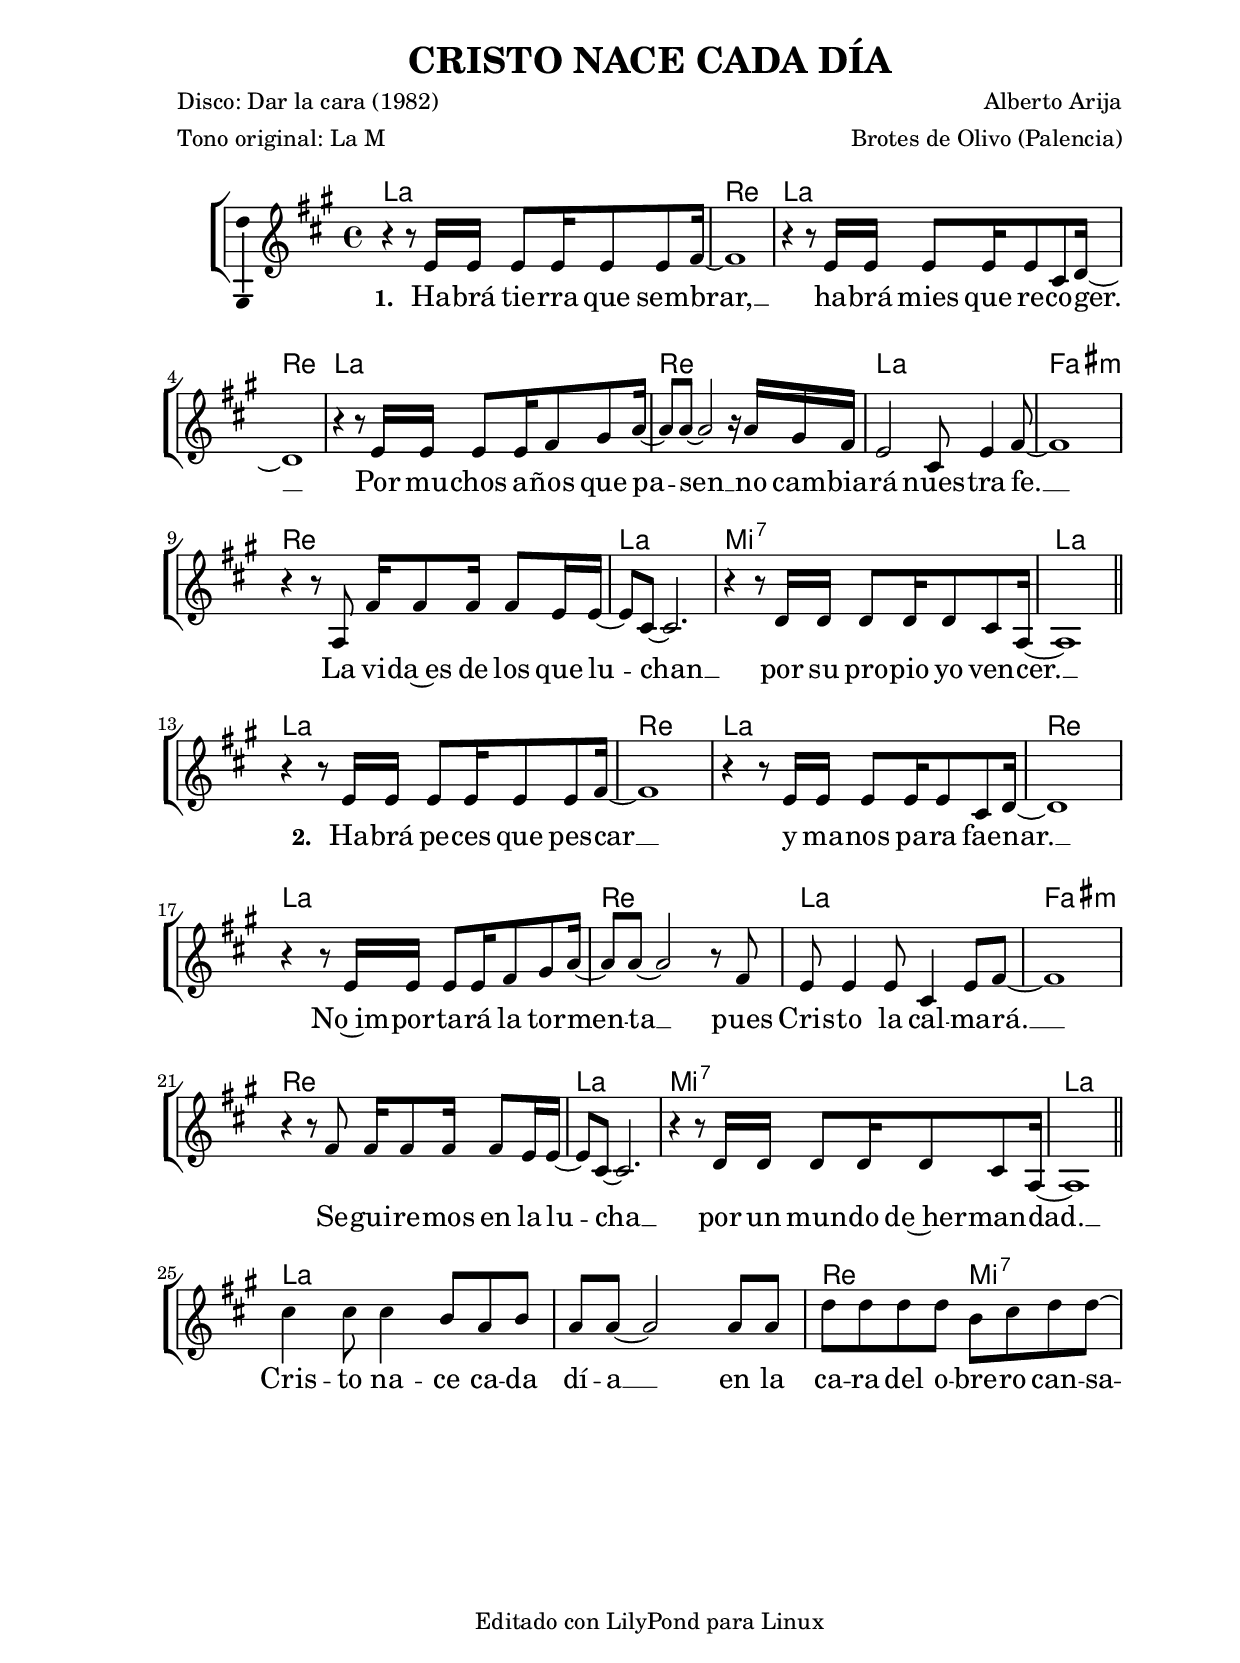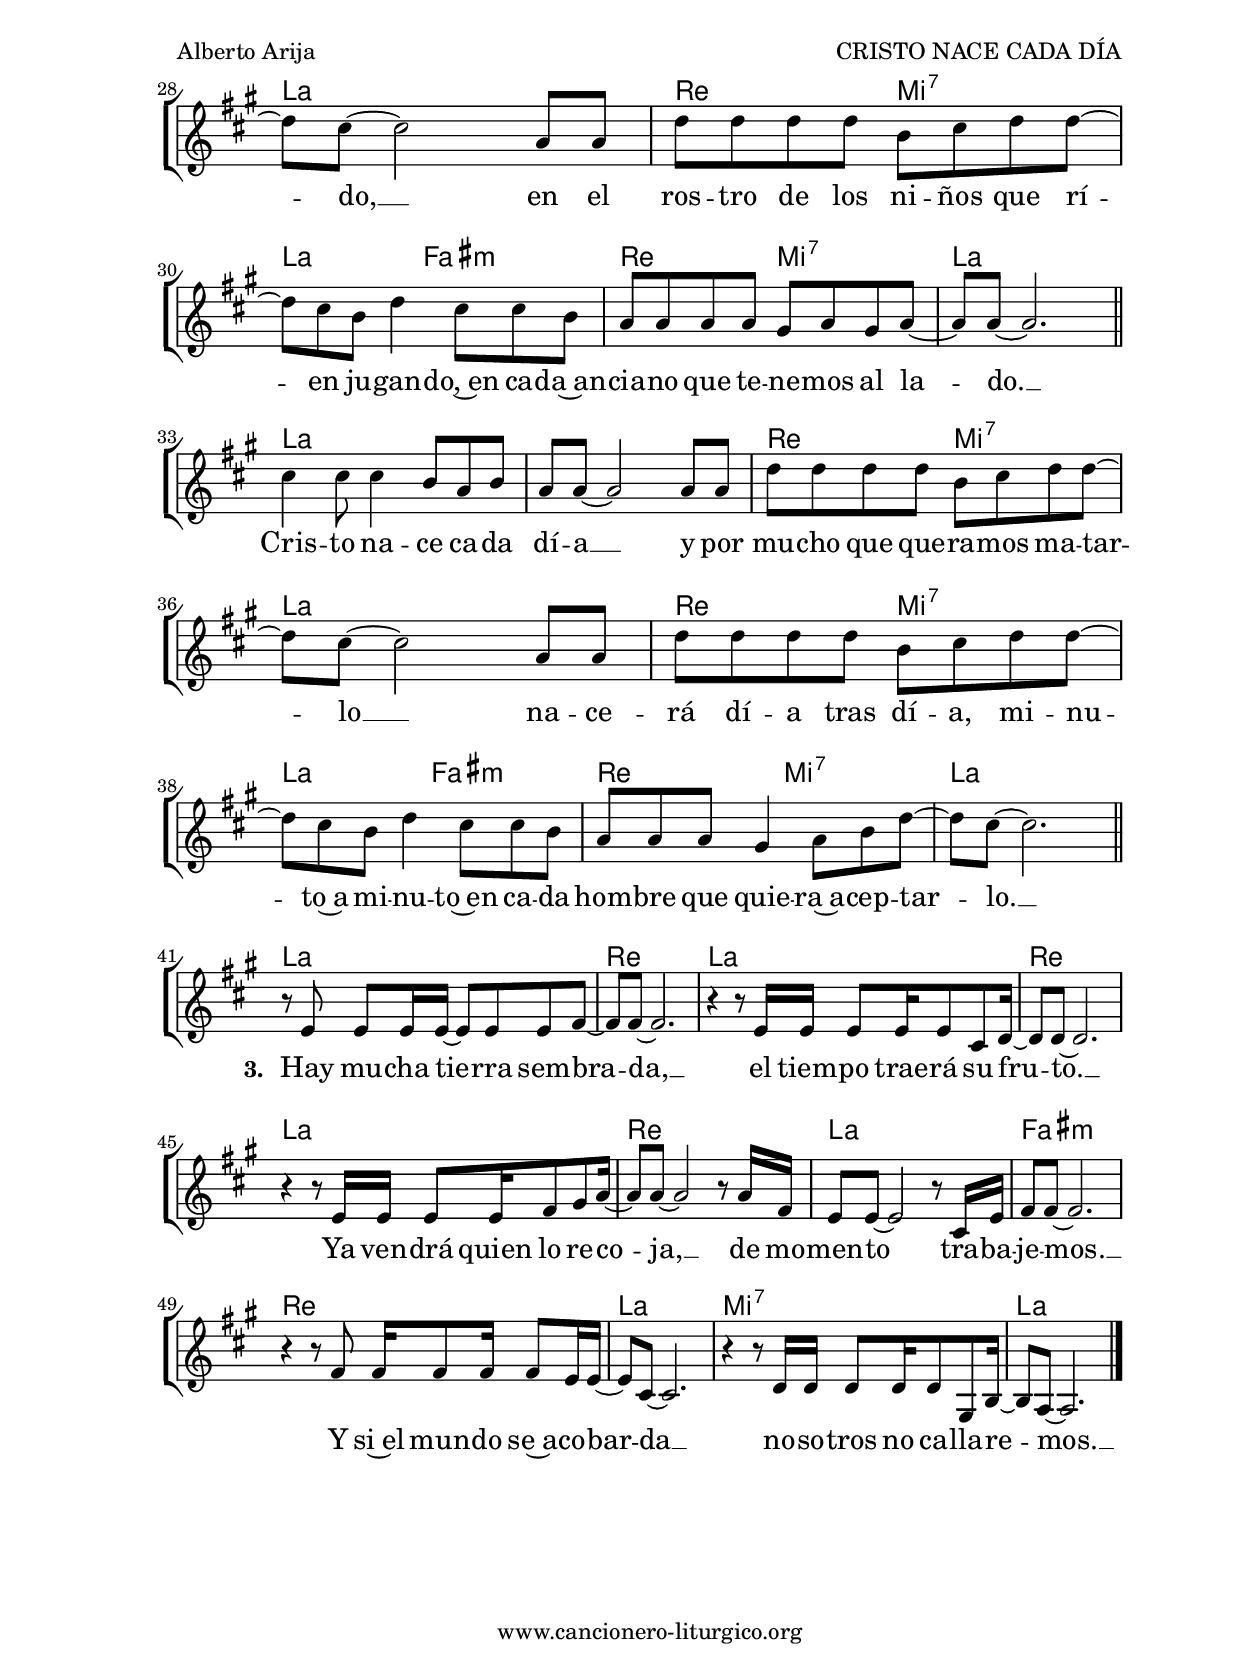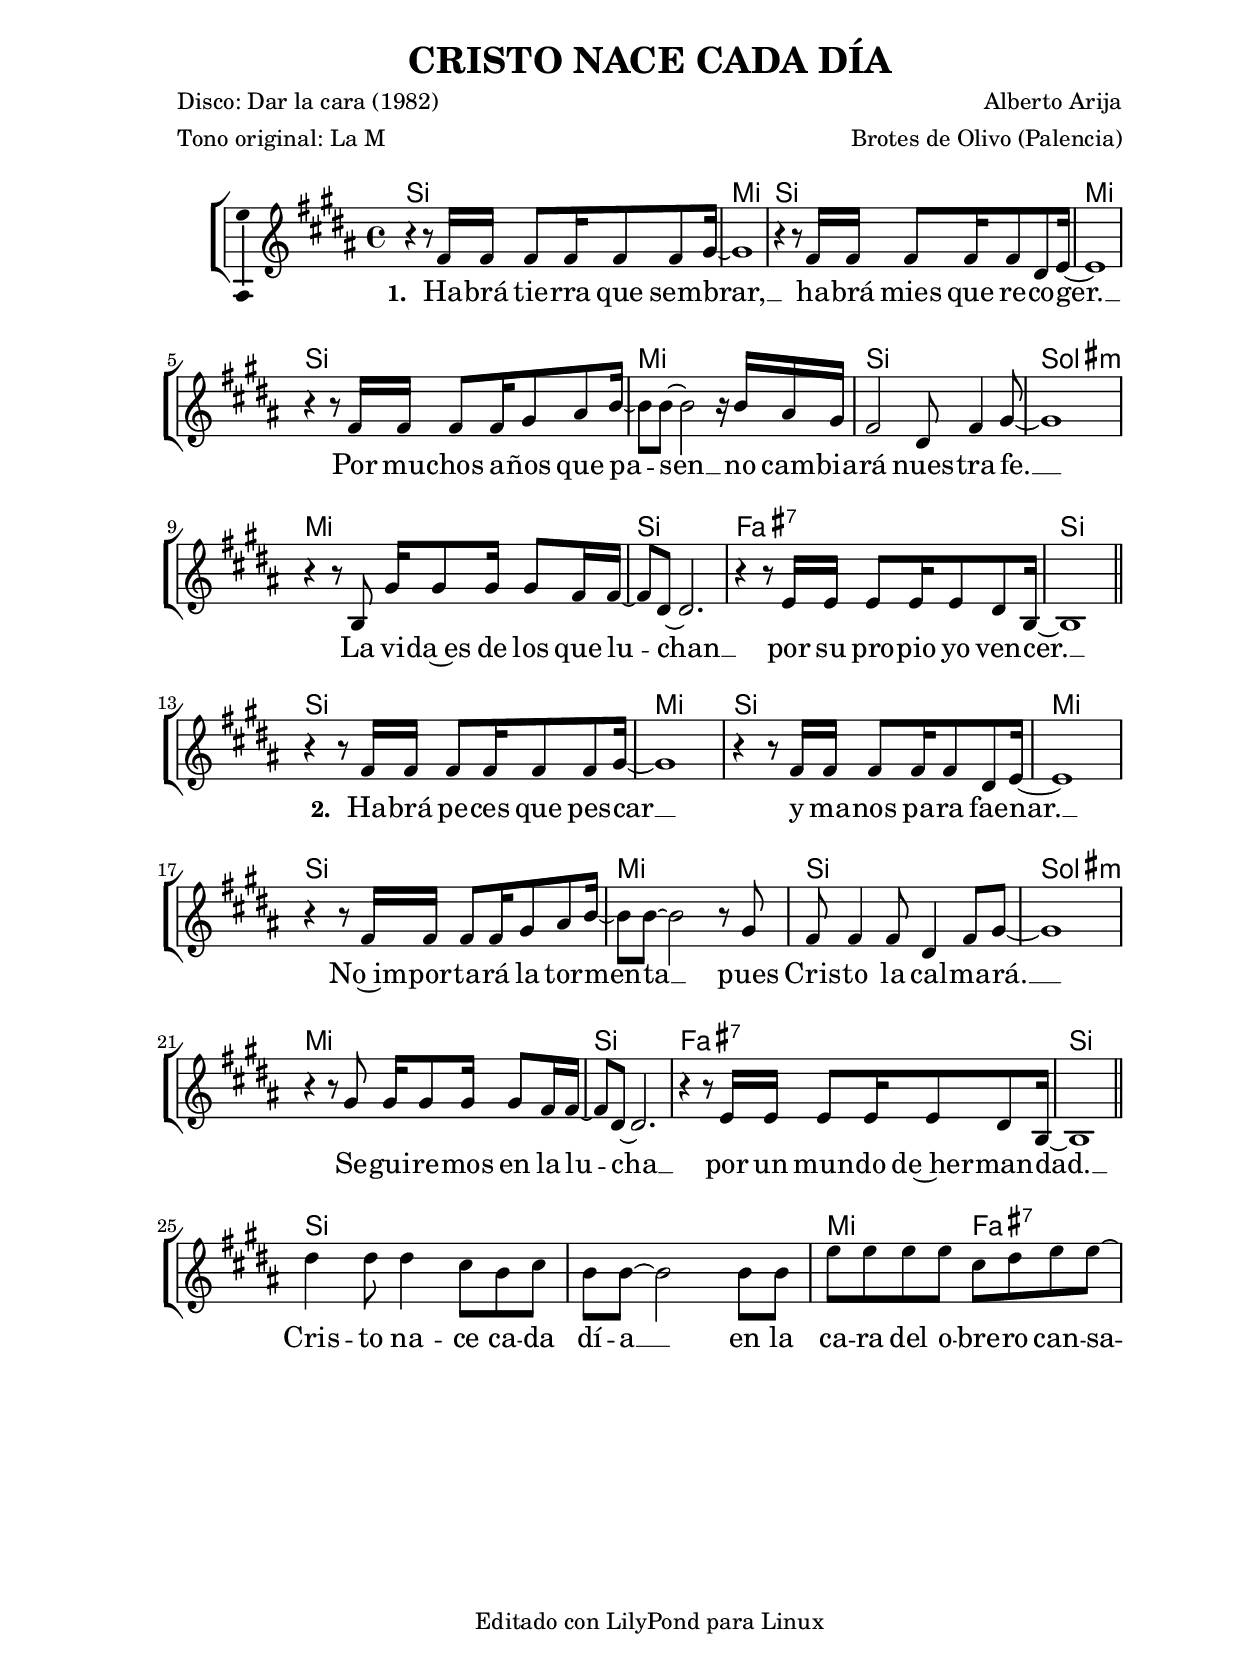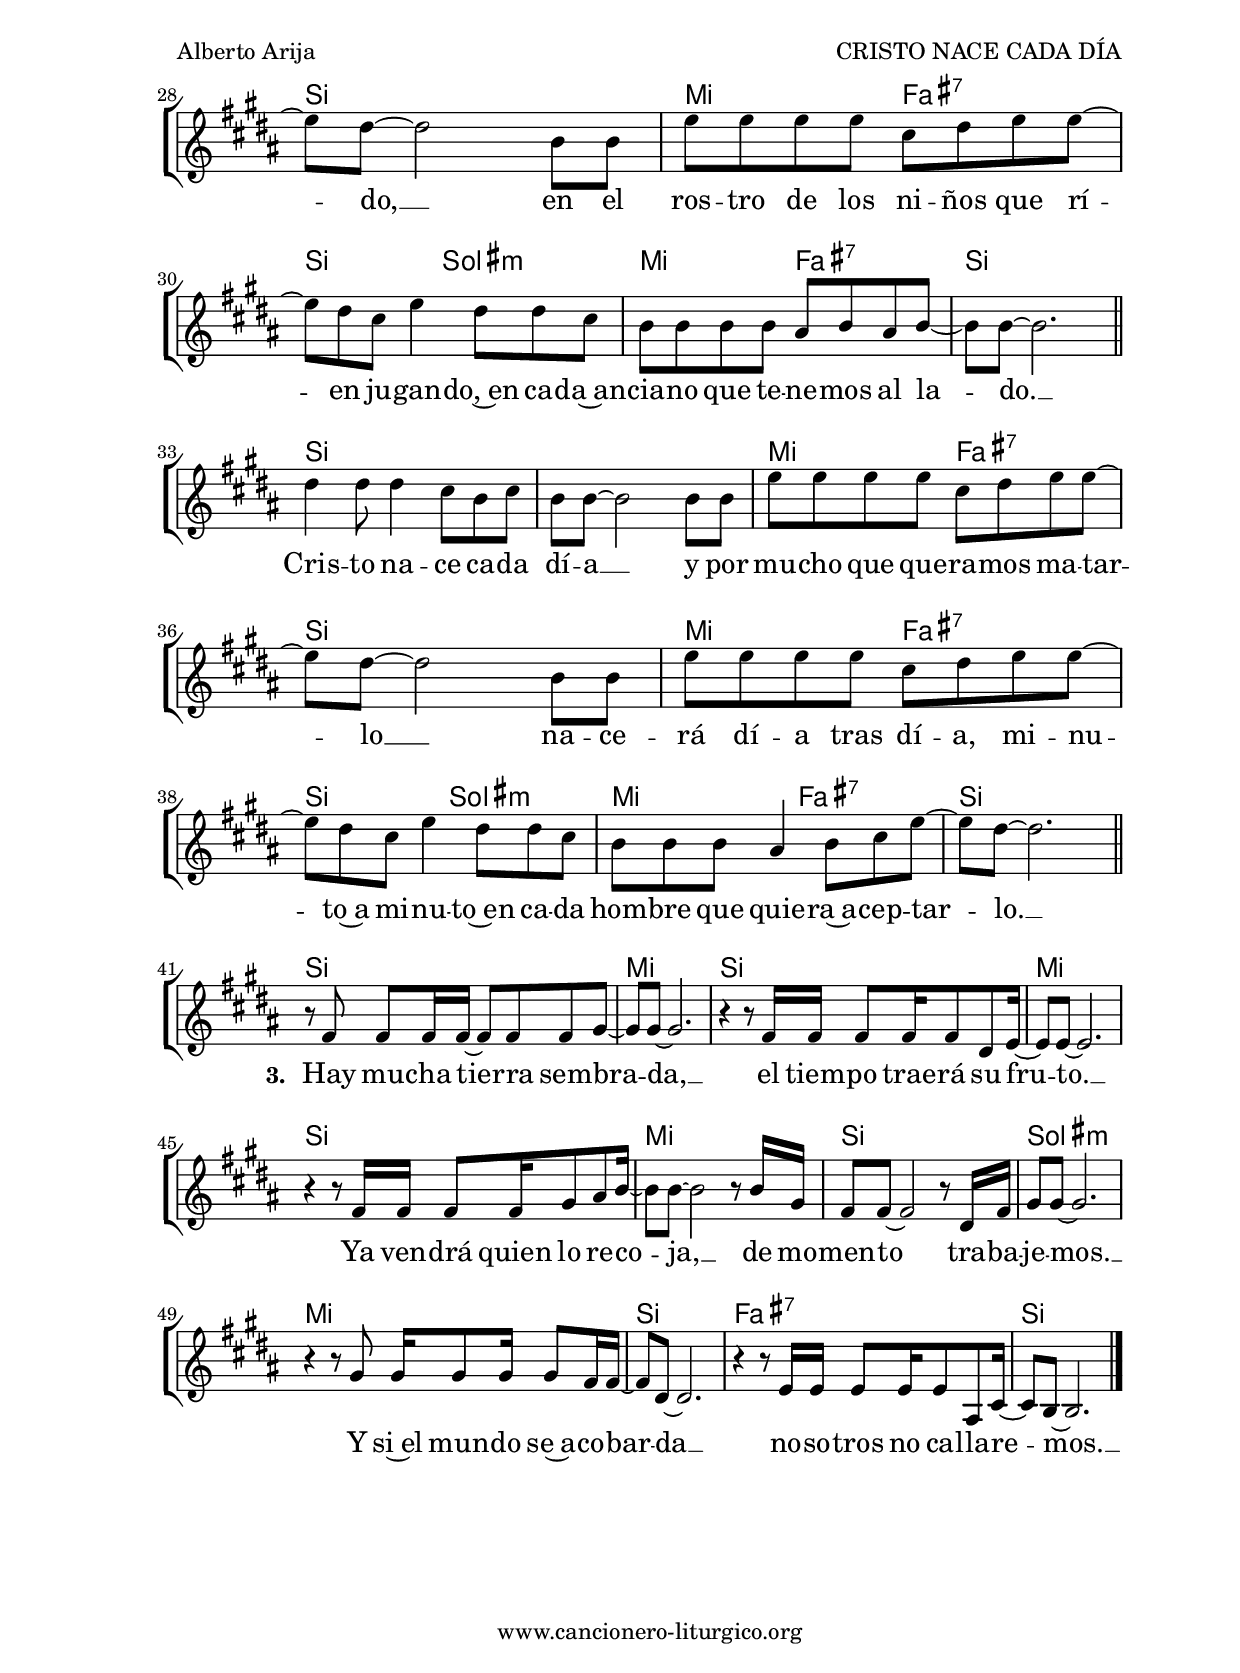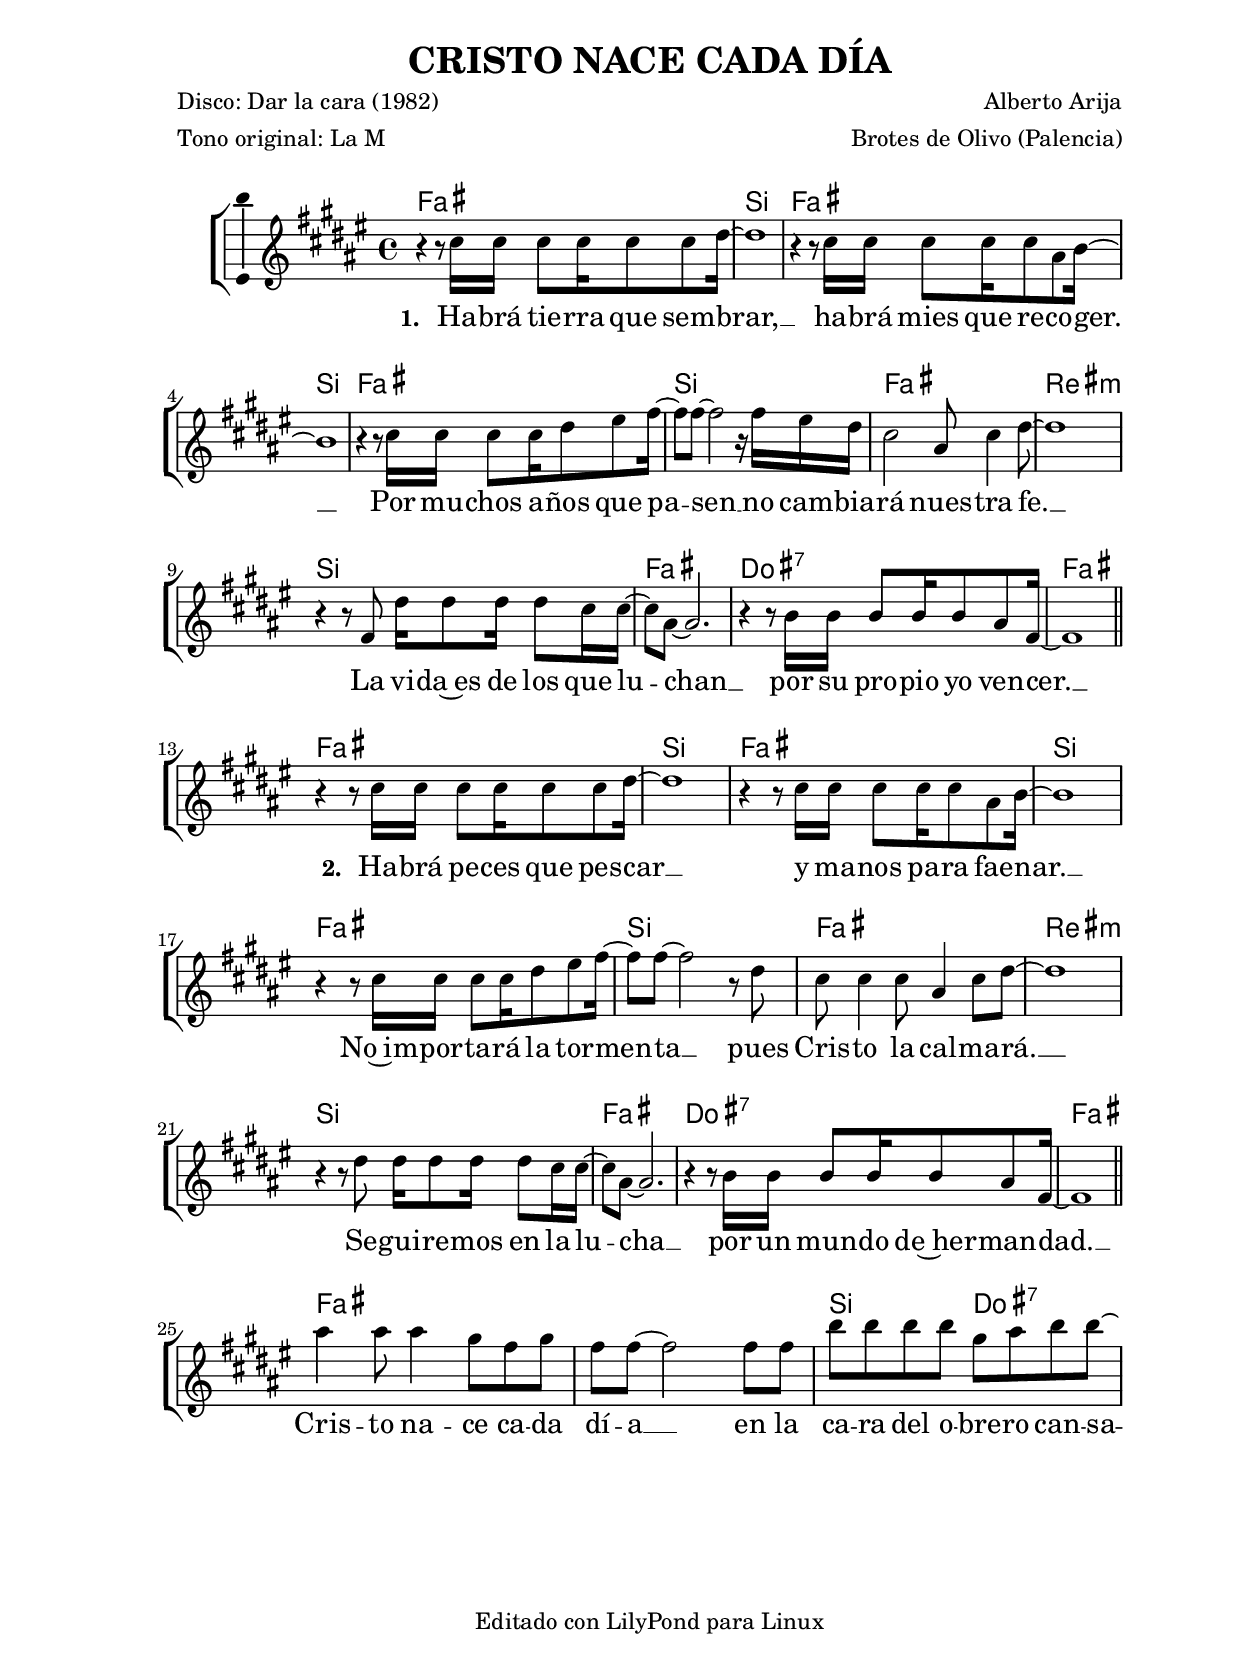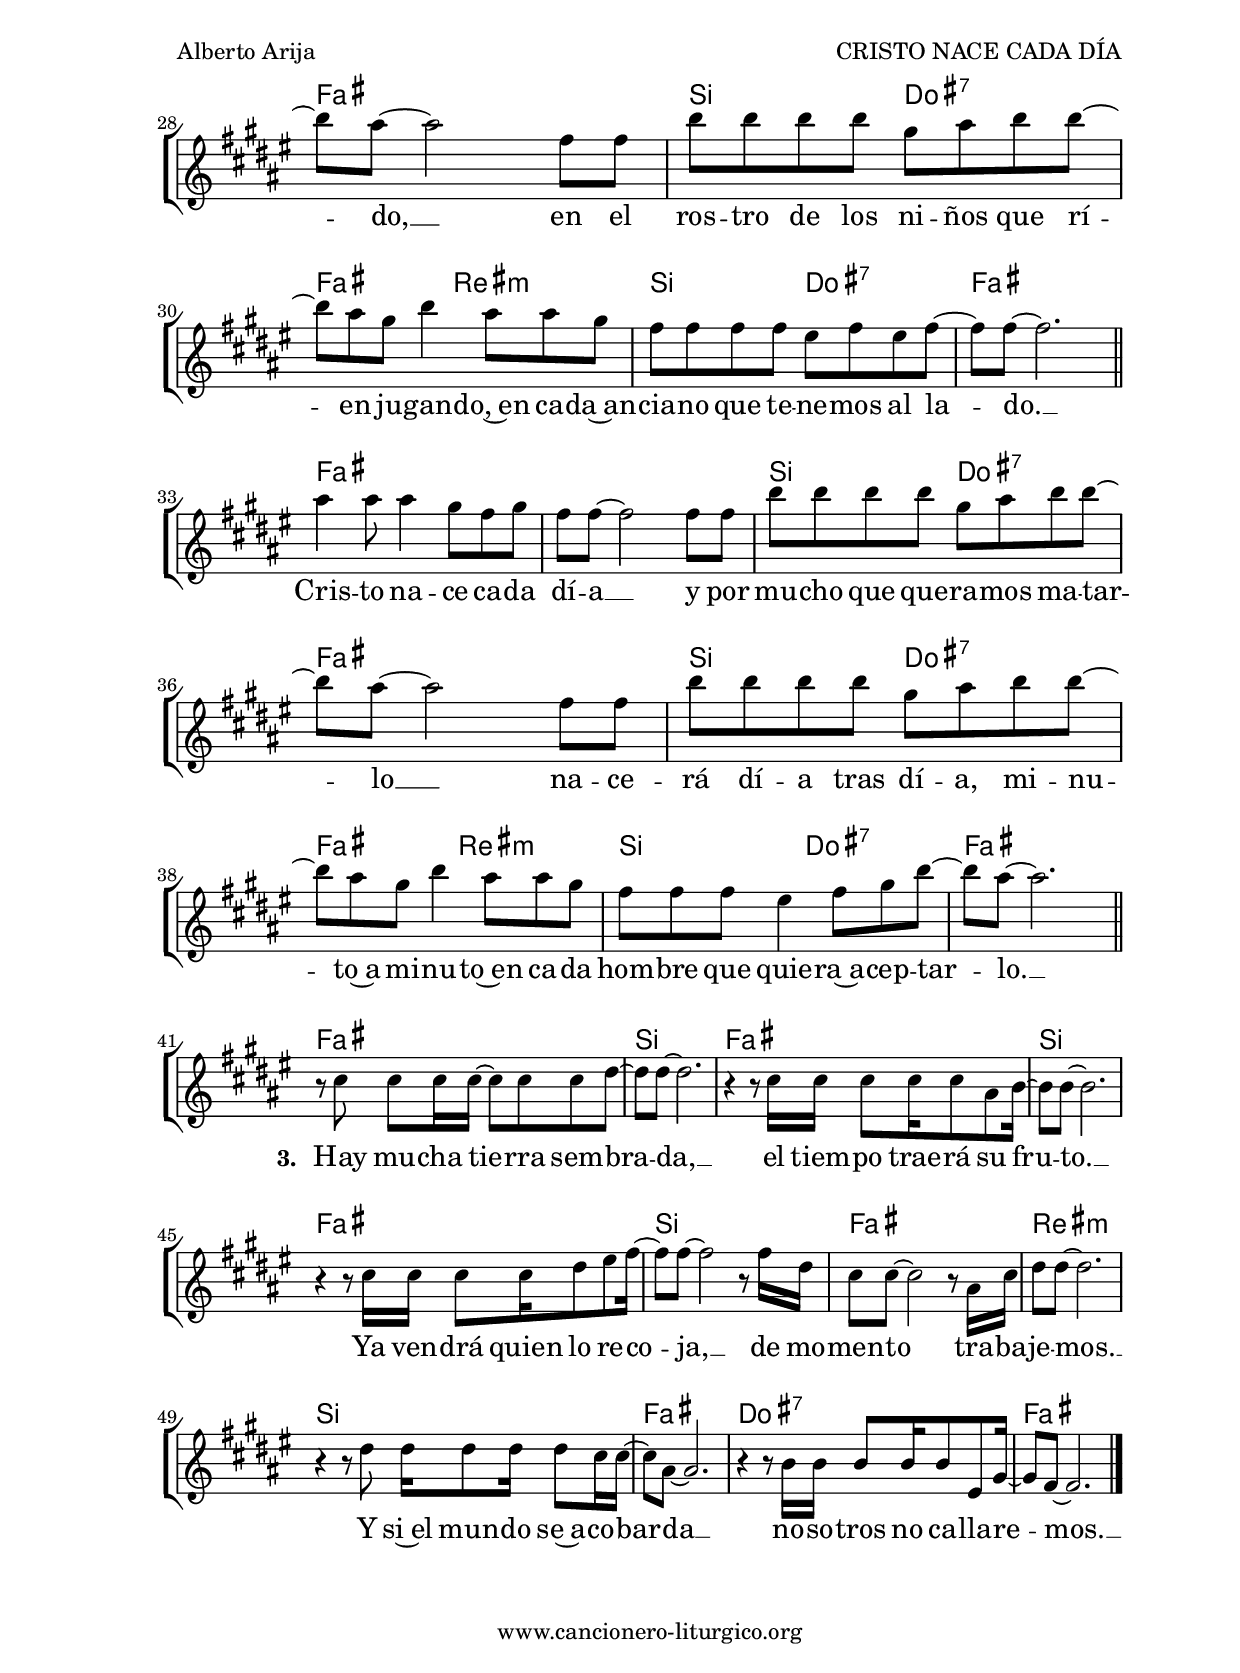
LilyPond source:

%
%para convertir .midi en .wav:
%timidity filename.midi -Ow -o finename.wav
%
%
%Para convertir de .wav a .mp3:
%lame -h -m j filename.wav
%
%
%para escuchar el midi:
%timidity nombrefichero.midi
%


%versión de lilypond para la que se ha escrito esta partitura:
\version "2.16.0"

	%Tamaño papel
	#(set-default-paper-size "a4")
	%Tamaño partitura
	#(set-global-staff-size 20)
	%No responde al pulsar sobre una nota
	#(ly:set-option 'point-and-click #f)

%parámetros del encabezamiento:
\header {
	title = "CRISTO NACE CADA DÍA"
	subtitle = ""
	composer = "Alberto Arija"
	poet = "Disco: Dar la cara (1982)"
	meter = "Tono original: La M"
	arranger = "Brotes de Olivo (Palencia)"
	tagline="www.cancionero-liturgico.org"
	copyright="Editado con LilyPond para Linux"
	}

%parámetros asociados al papel:
\paper  {
	oddHeaderMarkup = \markup {\fill-line { \on-the-fly #not-first-page \fromproperty #'header:title \on-the-fly #not-first-page \fromproperty #'header:composer }}
	evenHeaderMarkup = \markup {\fill-line { \fromproperty #'header:composer \fromproperty #'header:title }}
	#(set-paper-size "a4")
	print-page-number = ##f
	first-page-number = 1
	print-first-page-number = ##f
%	head-separation = 3.0 \cm
	top-margin = 2.0 \cm
	bottom-margin = 0.5\cm
%%%	bottom-margin = -1.0\cm
	left-margin = 3.0 \cm
	line-width = 16.0 \cm 
	indent = 8\mm
	interscoreline = 2.\mm
	between-system-space = 15\mm
%	para que las partituras no llenen la hoja:
	ragged-bottom = ##t
%	idem para la última hoja:
	ragged-last-bottom = ##f
%	para que las partituras llenen el ancho del papel:
	ragged-last = ##f
	after-title-space = 2.5 \cm
page-count=2
%system-count=4

	%Flexible Vertical Spacing
%	markup-markup-spacing =
%	#'((basic-distance . 15) (minimum-distance . 15) (padding . 3))
	markup-system-spacing =
	#'((basic-distance . 15) (minimum-distance . 15) (padding . 3))
	system-system-spacing =
	#'((basic-distance . 15) (minimum-distance . 15) (padding . 3))
	score-system-spacing =
	#'((basic-distance . 15) (minimum-distance . 15) (padding . 5))
%	top-system-spacing = % header
%	#'((basic-distance . 8) (minimum-distance . 0) (padding . 3))
%	top-markup-spacing =
%	#'((basic-distance . 20) (minimum-distance . 20) (padding . 3))
	last-bottom-spacing = % footer
	#'((basic-distance . 5) (minimum-distance . 5) (padding . 3))
%	score-markup-spacing =
%	#'((basic-distance . 16) (minimum-distance . 13) (padding . 3))

	}


%parámetros que afectan a toda la partitura:
global =  {
	%clave de sol (G):
	\clef G
	%armadura:
%	\transpose c b
	\key a \major
	\tempo 4=120
	\set Score.tempoHideNote = ##t
	}


acordes = {
	\italianChords
	\chordmode {
%	\transpose c b
{

a1 d a d a d a fis:m d a e:7 a
%%%d1 a d

a1 d a d a d a fis:m d a e:7 a
%%%d2 e s1

a1 a d2 e:7 a1 d2 e:7 a fis:m d e:7 a1
a1 a d2 e:7 a1 d2 e:7 a fis:m d e:7 a1
%%%d1 a d

a1 d a d a d a fis:m d a e:7 a
%%%d2 e s1

	}
	}
}

melodia = 
%	\transpose c b
{
	\relative c'{

\time 4/4

%\phrasingSlurDashed

r4 r8 e16 e e8 e16 e8 e fis16~
fis1
r4 r8 e16 e e8 e16 e8 cis d16~
d1
r4 r8 e16 e e8 e16 fis8 gis a16~
a8 a8~a2 r16 \noBeam a gis fis
e2 cis8 e4 fis8~
fis1
r4 r8 a,8 fis'16 fis8 fis16 fis8 e16 e~
e8 cis8~cis2.
r4 r8 d16 d d8 d16 d8 cis a16~
a1

%%%r1
%%%r1
%%%r1

\bar "||"
\break

r4 r8 e'16 e e8 e16 e8 e fis16~
fis1
r4 r8 e16 e e8 e16 e8 cis d16~
d1
r4 r8 e16 e e8 e16 fis8 gis a16~
a8 a8~a2 r8 fis
e8 e4 e8 cis4 e8 fis~
fis1
r4 r8 fis8 fis16 fis8 fis16 fis8 e16 e~
e8 cis8~cis2.
r4 r8 d16 d d8 d16 d8 cis a16~
a1

%%%r1
%%%r1

\bar "||"
\break

cis'4 cis8 cis4 b8 a b
a8 a~a2 a8 a
d8 d d d b cis d d~
d8 cis~cis2 a8 a
d8 d d d b cis d d~
d8 cis b d4 cis8 cis b
a8 a a a gis a gis a~
a8 a~a2.

\bar "||"
\break

cis4 cis8 cis4 b8 a b
a8 a~a2 a8 a
d8 d d d b cis d d~
d8 cis~cis2 a8 a
d8 d d d b cis d d~
d8 cis b d4 cis8 cis b
a8 a a gis4 a8 b d~
d8 cis~cis2.

%%%r1
%%%r1
%%%r1

\bar "||"
\break

r8 e,8 e e16 e~e8 e8 e fis~
fis8 fis~fis2.
r4 r8 e16 e e8 e16 e8 cis8 d16~
d8 d8~d2.
r4 r8 e16 e e8 e16 fis8 gis a16~
a8 a8~a2 r8 a16 fis
e8 e~e2 r8 cis16 e
fis8 fis~fis2.
r4 r8 fis8 fis16 fis8 fis16 fis8 e16 e~
e8 cis8~cis2.
r4 r8 d16 d d8 d16 d8 gis, b16~
b8 a~a2.

%%%r1
%%%r1

\bar "|."
	}
	}


texto = \lyricmode {

\set stanza =#"1. " 
Ha -- brá tie -- rra que sem -- brar, __
ha -- brá mies que re -- co -- ger. __
Por mu -- chos a -- ños que pa -- sen __
no cam -- bia -- rá nues -- tra fe. __
La vi -- da~es de los que lu -- chan __
por su pro -- pio yo ven -- cer. __

\set stanza =#"2. " 
Ha -- brá pe -- ces que pes -- car __
y ma -- nos pa -- ra fae -- nar. __
No~im -- por -- ta -- rá la tor -- men -- ta __
pues Cris -- to la cal -- ma -- rá. __
Se -- gui -- re -- mos en la lu -- cha __
por un mun -- do de~her -- man -- dad. __

Cris -- to na -- ce ca -- da dí -- a __
en la ca -- ra del o -- bre -- ro can -- sa -- do, __
en el ros -- tro de los ni -- ños que rí -- en ju -- gan -- do,~en
ca -- da~an -- cia -- no que te -- ne -- mos al la -- do. __

Cris -- to na -- ce ca -- da dí -- a __
y por mu -- cho que que -- ra -- mos ma -- tar -- lo __
na -- ce -- rá dí -- a tras dí -- a, mi -- nu -- to~a mi -- nu -- to~en
ca -- da hom -- bre que quie -- ra~a -- cep -- tar -- lo. __

\set stanza =#"3. " 
Hay mu -- cha tie -- rra sem -- bra -- da, __
el tiem -- po trae -- rá su fru -- to. __
Ya ven -- drá quien lo re -- co -- ja, __
de mo -- men -- to tra -- ba -- je -- mos. __
Y si~el mun -- do se~a -- co -- bar -- da __
no -- so -- tros no ca -- lla -- re -- mos. __

	}

acordesStaff = \context ChordNames = acordesStaff <<
	\set chordChanges = ##t
	\acordes
	>>


vozStaff = \context Voice = vozStaff
\with {\consists "Ambitus_engraver"}
<<
%	\set Staff.instrumentName = ""
%	\set Staff.shortInstrumentName = ""
%	\set Staff.midiInstrument = #"clarinet"
%	\set Staff.midiInstrument = #"cello"
%	\set Staff.midiInstrument = #"flute"
	\set Staff.midiInstrument = #"electric guitar (jazz)"
%	\set Staff.midiInstrument = #"english horn"
%	\set Staff.midiInstrument = #"violin"
%	\set Staff.midiInstrument = #"glockenspiel"
	\set Staff.midiMinimumVolume = #0.7
	\set Staff.midiMaximumVolume = #0.9
	\global
	\melodia
	>>


textoStaff = \context Lyrics = textoStaff <<
	\lyricsto vozStaff \texto
	>>

\book {
	\score {
		\context ChoirStaff {
			\override StaffGroup.SystemStartBracket #'collapse-height = #1
			\override Score.SystemStartBar #'collapse-height = #1
			<<
			\acordesStaff
			\vozStaff
			\textoStaff
			>>
			}
		\layout {
	    		\context {
				\Lyrics
				\override LyricText #'font-size = #2
				}
	   		 \context {
				\Score
				%fontSize = #3
				\override StaffSymbol #'staff-space = #(magstep +3)
				%\override Beam #'thickness = #0.55
				%\override SpacingSpanner #'spacing-increment = #1.0
				%\override Slur #'height-limit = #1.5
				}
			}
		}
	\score {
		\unfoldRepeats
		\context ChoirStaff {
			<<
			\acordesStaff
			\vozStaff
			>>
			}
		\midi {
	  		\context {
	  			\Score
				tempoWholesPerMinute = #(ly:make-moment 70 4)
				}
			}
		}
	}

#(define output-suffix "C")
\book {
	\score {
		\context ChoirStaff {
			\override StaffGroup.SystemStartBracket #'collapse-height = #1
			\override Score.SystemStartBar #'collapse-height = #1
\transpose c d
			<<
			\acordesStaff
			\vozStaff
			\textoStaff
			>>
			}
		\layout {
	    		\context {
				\Lyrics
				\override LyricText #'font-size = #2
				}
	   		 \context {
				\Score
				%fontSize = #3
				\override StaffSymbol #'staff-space = #(magstep +3)
				%\override Beam #'thickness = #0.55
				%\override SpacingSpanner #'spacing-increment = #1.0
				%\override Slur #'height-limit = #1.5
				}
			}
		}
	}

#(define output-suffix "S")
\book {
	\score {
		\context ChoirStaff {
			\override StaffGroup.SystemStartBracket #'collapse-height = #1
			\override Score.SystemStartBar #'collapse-height = #1
\transpose c a
			<<
			\acordesStaff
			\vozStaff
			\textoStaff
			>>
			}
		\layout {
	    		\context {
				\Lyrics
				\override LyricText #'font-size = #2
				}
	   		 \context {
				\Score
				%fontSize = #3
				\override StaffSymbol #'staff-space = #(magstep +3)
				%\override Beam #'thickness = #0.55
				%\override SpacingSpanner #'spacing-increment = #1.0
				%\override Slur #'height-limit = #1.5
				}
			}
		}
	}

